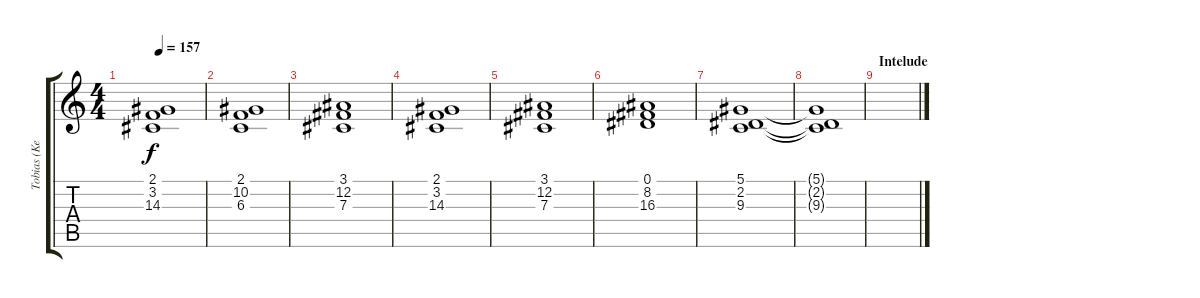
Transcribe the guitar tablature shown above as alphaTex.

\track ("Tobias (Key)" "Tobias (Ke") {instrument choiraahs}
\staff {score tabs}
\tuning (Eb4 Bb3 Gb3 Db3 Ab2 Eb2) {hide}
\ts (4 4)
\tempo 157
\clef g2
\ks c
(2.1 3.2 14.3).1{dy f volume 11} |
(2.1 10.2 6.3).1 |
(3.1 12.2 7.3).1 |
(2.1 3.2 14.3).1 |
(3.1 12.2 7.3).1 |
(0.1 8.2 16.3).1 |
(5.1 2.2 9.3).1{volume 3} |
(5.1{t} 2.2{t} 9.3{t}).1 |
\section ("" "Intelude")
